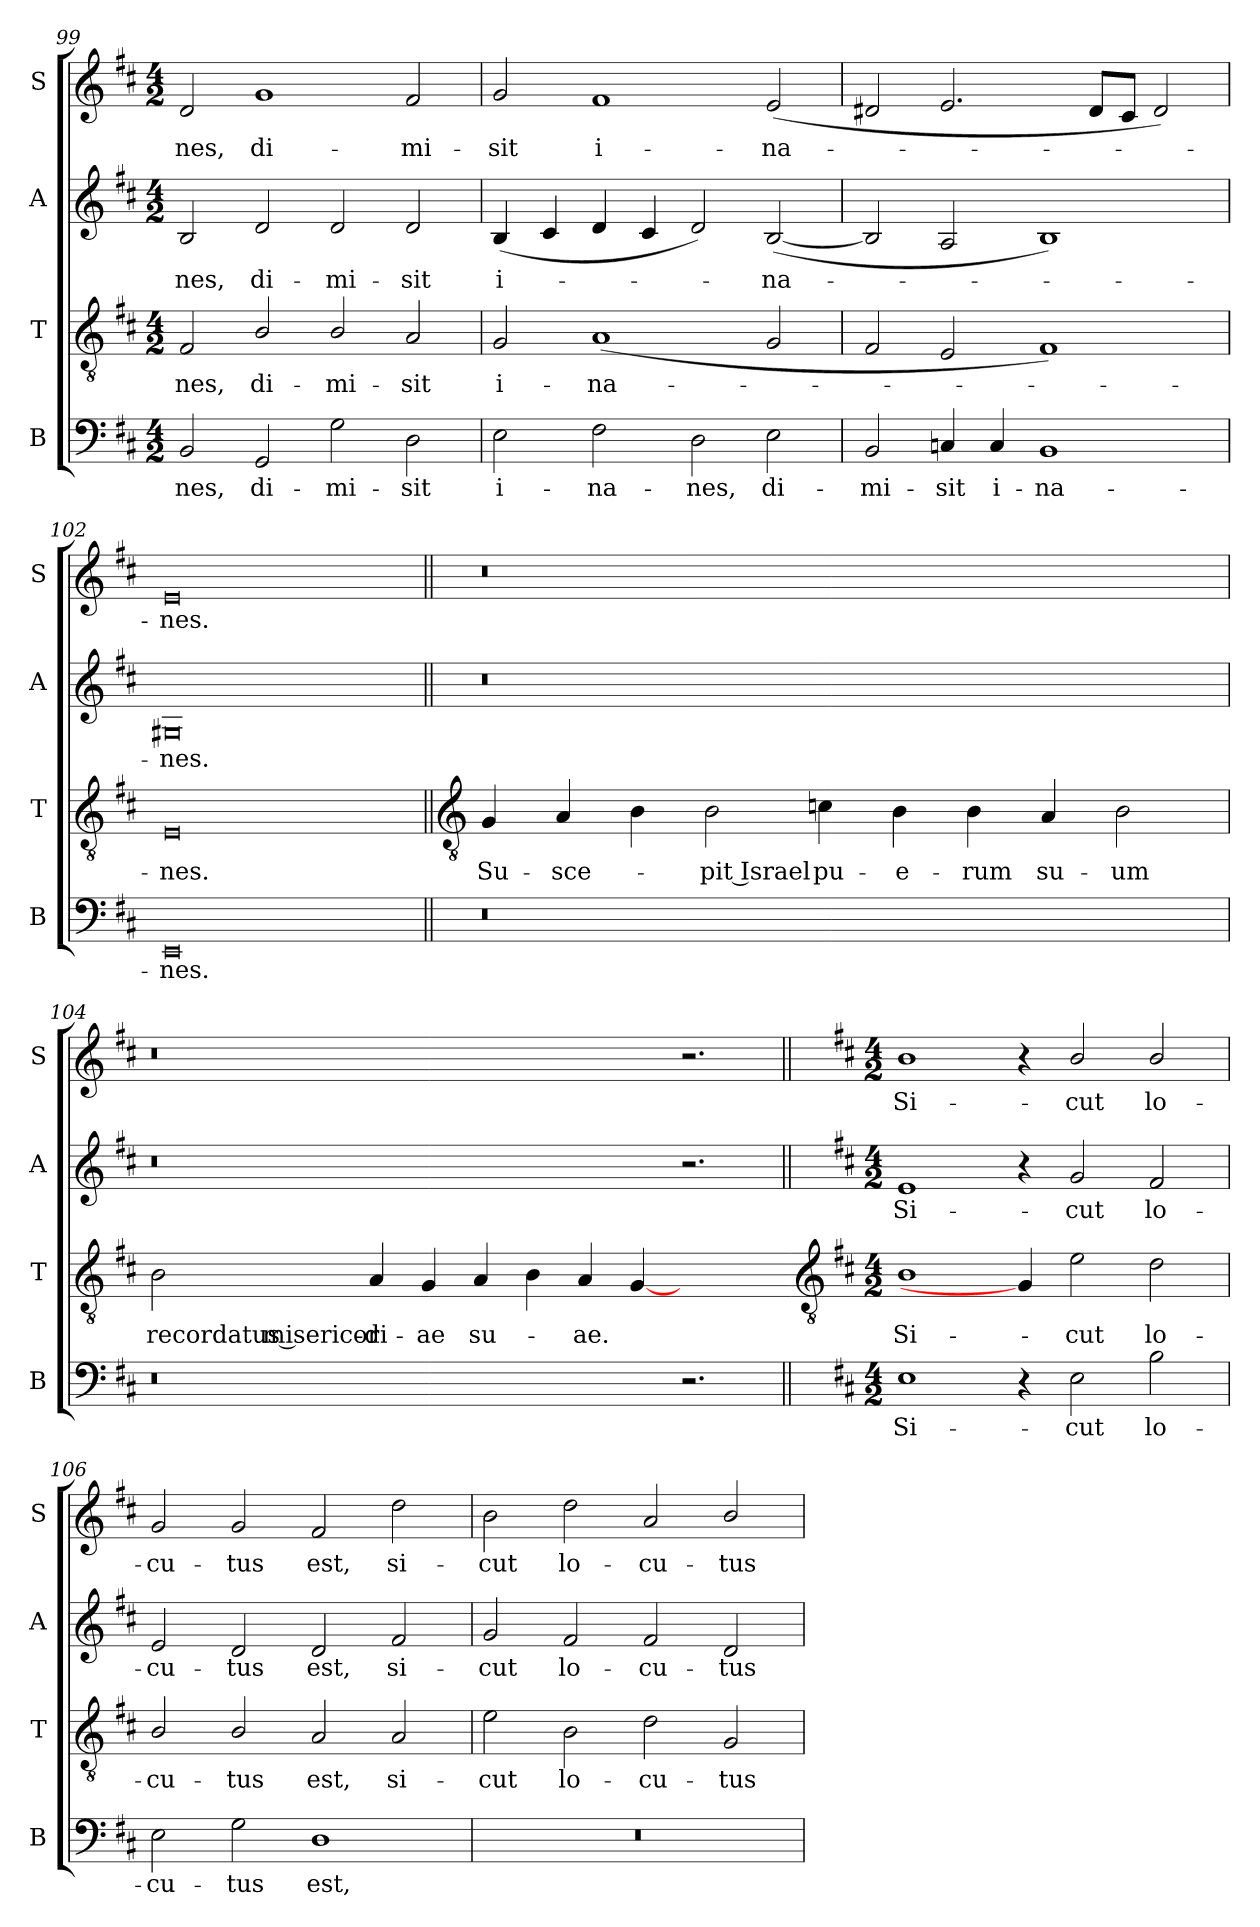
**kern	**text	**kern	**text	**kern	**text	**kern	**text
*part4	*part4	*part3	*part3	*part2	*part2	*part1	*part1
*staff4	*staff4	*staff3	*staff3	*staff2	*staff2	*staff1	*staff1
*I"B	*	*I"T	*	*I"A	*	*I"S	*
*I'B	*	*I'T	*	*I'A	*	*I'S	*
*clefF4	*	*clefGv2	*	*clefG2	*	*clefG2	*
*k[f#c#]	*	*k[f#c#]	*	*k[f#c#]	*	*k[f#c#]	*
*D:	*	*D:	*	*D:	*	*D:	*
*M4/2	*	*M4/2	*	*M4/2	*	*M4/2	*
=99	=99	=99	=99	=99	=99	=99	=99
!	!LO:LY:b	!	!LO:LY:b	!	!LO:LY:b	!	!LO:LY:b
2BB/	-nes,	2F#	-nes,	2B	-nes,	2d	-nes,
!	!LO:LY:b	!	!LO:LY:b	!	!LO:LY:b	!	!LO:LY:b
2GG	di-	2B/	di-	2d	di-	1g	di-
!	!LO:LY:b	!	!LO:LY:b	!	!LO:LY:b	!	!
2G	-mi-	2B/	-mi-	2d	-mi-	.	.
!	!LO:LY:b	!	!LO:LY:b	!	!LO:LY:b	!	!LO:LY:b
2D	-sit	2A	-sit	2d	-sit	2f#	-mi-
=100	=100	=100	=100	=100	=100	=100	=100
!	!LO:LY:b	!	!LO:LY:b	!	!LO:LY:b	!	!LO:LY:b
2E	i-	2G	i-	(<4B	i-	2g/	-sit
.	.	.	.	4c#	.	.	.
!	!LO:LY:b	!	!LO:LY:b	!	!	!	!LO:LY:b
2F#	-na-	(<1A	-na-	4d	.	1f#	i-
.	.	.	.	4c#	.	.	.
!	!LO:LY:b	!	!	!	!	!	!
2D	-nes,	.	.	2d)	.	.	.
!	!LO:LY:b	!	!	!	!LO:LY:b	!	!LO:LY:b
2E	di-	2G/	.	(<[2B	na-	(<2e	-na-
=101	=101	=101	=101	=101	=101	=101	=101
!	!LO:LY:b	!	!	!	!	!	!
2BB	-mi-	2F#	.	2B]	.	2d#X	.
!	!LO:LY:b	!	!	!	!	!	!
4Cn	-sit	2E	.	2A	.	2.e	.
!	!LO:LY:b	!	!	!	!	!	!
4C	i-	.	.	.	.	.	.
!	!LO:LY:b	!	!	!	!	!	!
1BB	-na-	1F#)	.	1B)	.	.	.
.	.	.	.	.	.	8d#L	.
.	.	.	.	.	.	8c#J	.
.	.	.	.	.	.	2d#)	.
=102	=102	=102	=102	=102	=102	=102	=102
!	!LO:LY:b	!	!LO:LY:b	!	!LO:LY:b	!	!LO:LY:b
0EE	-nes.	0E	nes.	0G#X	nes.	0e	nes.
!!LO:LB:g=z
=103||	=103||	=103||	=103||	=103||	=103||	=103||	=103||
*	*	*clefGv2	*	*	*	*	*
!	!	!	!LO:LY:b	!	!	!	!
0r	.	4G	Su-	0r	.	0r	.
!	!	!	!LO:LY:b	!	!	!	!
.	.	4A	-sce-	.	.	.	.
.	.	4B	.	.	.	.	.
!	!	!	!LO:LY:b	!	!	!	!
.	.	2B	pit Israel	.	.	.	.
!	!	!	!LO:LY:b	!	!	!	!
.	.	4cn	pu-	.	.	.	.
!	!	!	!LO:LY:b	!	!	!	!
.	.	4B	-e-	.	.	.	.
!	!	!	!LO:LY:b	!	!	!	!
.	.	4B	-rum	.	.	.	.
!	!	!	!LO:LY:b	!	!	!	!
2.ryy	.	4A	su-	2.ryy	.	2.ryy	.
!	!	!	!LO:LY:b	!	!	!	!
.	.	2B	-um	.	.	.	.
=104	=104	=104	=104	=104	=104	=104	=104
!	!	!	!LO:LY:b	!	!	!	!
0r	.	2B	recordatus misericor-	0r	.	0r	.
!	!	!	!LO:LY:b	!	!	!	!
.	.	4A	-di-	.	.	.	.
!	!	!	!LO:LY:b	!	!	!	!
.	.	4G	-ae	.	.	.	.
!	!	!	!LO:LY:b	!	!	!	!
.	.	4A	su-	.	.	.	.
.	.	4B	.	.	.	.	.
!	!	!	!LO:LY:b	!	!	!	!
.	.	4A	ae.	.	.	.	.
.	.	[4G	.	.	.	.	.
2.r	.	2.ryy	.	2.r	.	2.r	.
!!LO:LB:g=z
=105||	=105||	=105-	=105||	=105||	=105||	=105||	=105||
*	*	*clefGv2	*	*	*	*	*
*k[f#c#]	*	*	*	*k[f#c#]	*	*k[f#c#]	*
*D:	*	*	*	*D:	*	*D:	*
*M4/2	*	*M4/2	*	*M4/2	*	*M4/2	*
!	!LO:LY:b	!	!LO:LY:b	!	!LO:LY:b	!	!LO:LY:b
1E	Si-	1B	Si-	1e	Si-	1b	Si-
4r	.	4G]	.	4r	.	4r	.
!	!LO:LY:b	!	!LO:LY:b	!	!LO:LY:b	!	!LO:LY:b
2E	-cut	2e	-cut	2g/	-cut	2b/	-cut
!	!LO:LY:b	!	!LO:LY:b	!	!LO:LY:b	!	!LO:LY:b
2B	lo-	2d	lo-	2f#	lo-	2b/	lo-
=106	=106	=106	=106	=106	=106	=106	=106
!	!LO:LY:b	!	!LO:LY:b	!	!LO:LY:b	!	!LO:LY:b
2E	-cu-	2B/	-cu-	2e	-cu-	2g/	-cu-
!	!LO:LY:b	!	!LO:LY:b	!	!LO:LY:b	!	!LO:LY:b
2G	-tus	2B/	-tus	2d	-tus	2g/	-tus
!	!LO:LY:b	!	!LO:LY:b	!	!LO:LY:b	!	!LO:LY:b
1D	est,	2A	est,	2d	est,	2f#	est,
!	!	!	!LO:LY:b	!	!LO:LY:b	!	!LO:LY:b
.	.	2A	si-	2f#	si-	2dd	si-
=107	=107	=107	=107	=107	=107	=107	=107
!	!	!	!LO:LY:b	!	!LO:LY:b	!	!LO:LY:b
0r	.	2e	-cut	2g/	-cut	2b	-cut
!	!	!	!LO:LY:b	!	!LO:LY:b	!	!LO:LY:b
.	.	2B	lo-	2f#	lo-	2dd	lo-
!	!	!	!LO:LY:b	!	!LO:LY:b	!	!LO:LY:b
.	.	2d	-cu-	2f#	-cu-	2a	-cu-
!	!	!	!LO:LY:b	!	!LO:LY:b	!	!LO:LY:b
.	.	2G	-tus	2d	-tus	2b/	-tus
=	=	=	=	=	=	=	=
*-	*-	*-	*-	*-	*-	*-	*-
